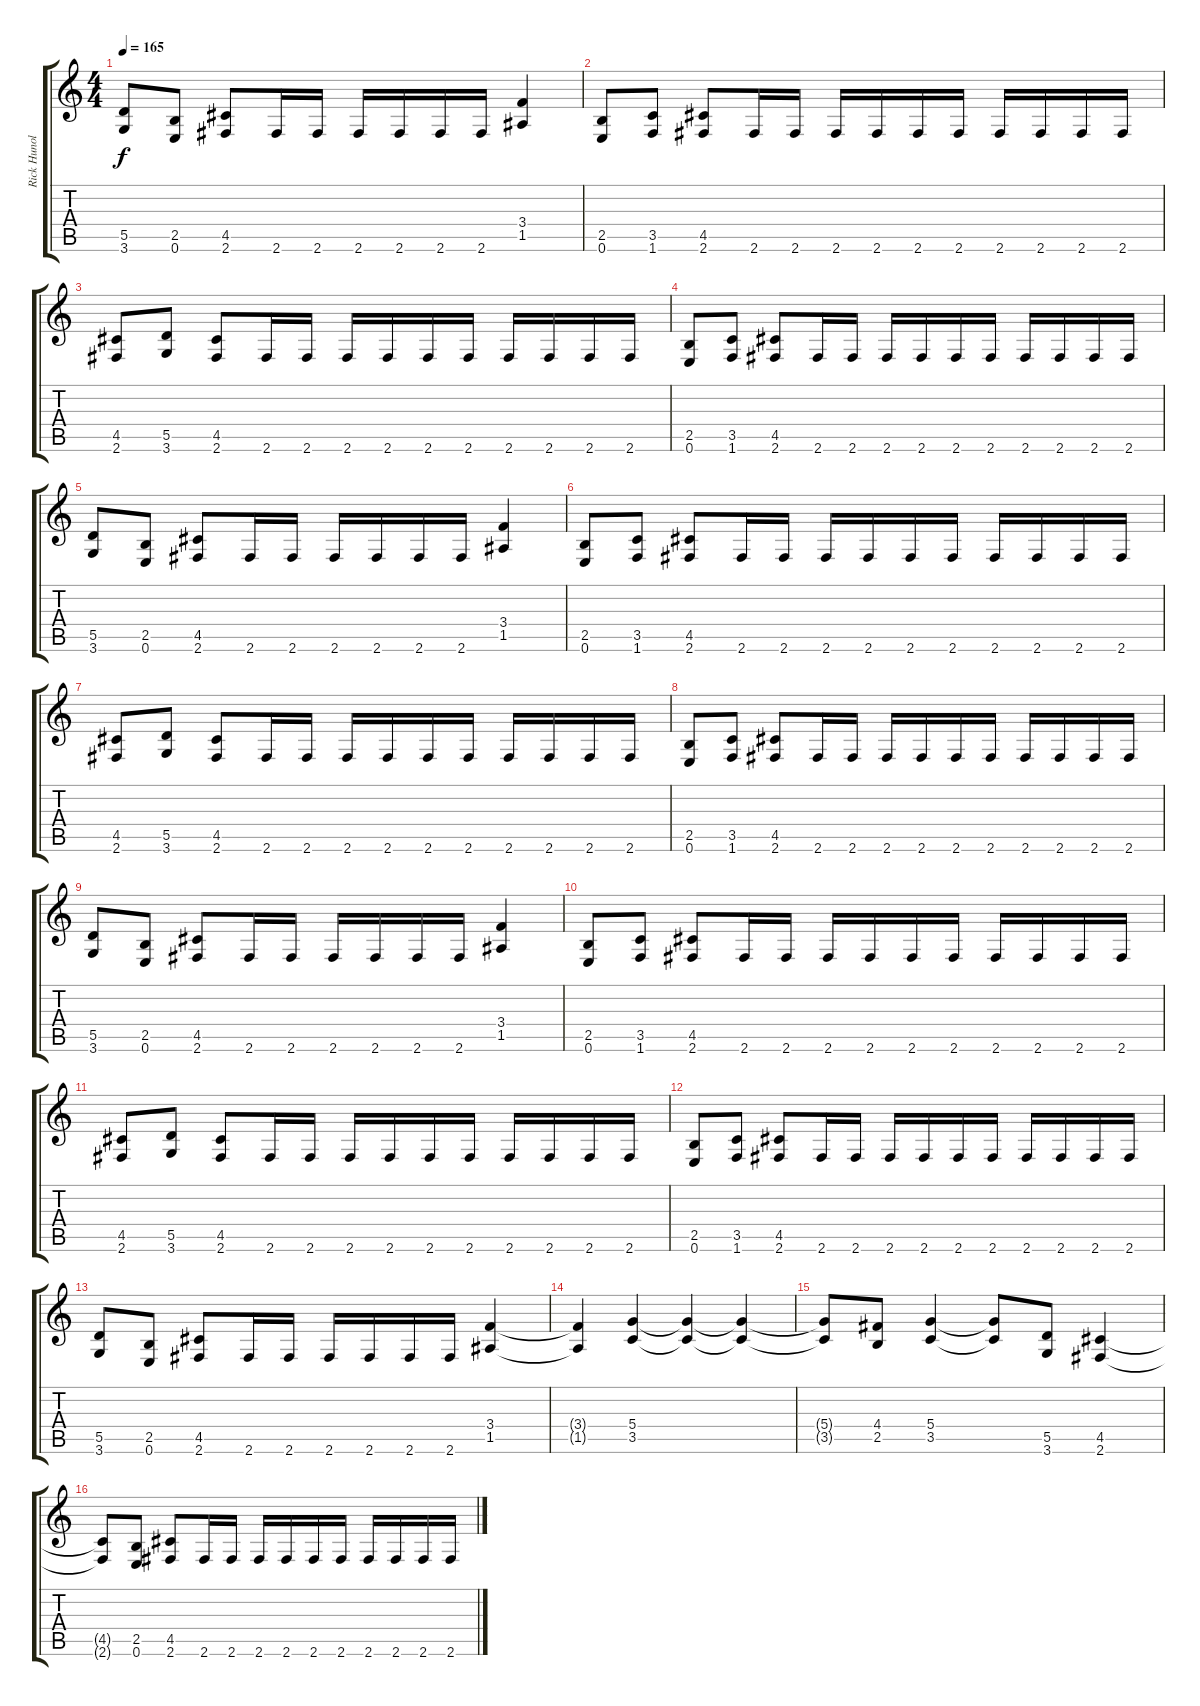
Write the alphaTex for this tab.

\track ("Rick Hunolt" "Rick Hunol") {instrument distortionguitar}
\staff {score tabs}
\tuning (E4 B3 G3 D3 A2 E2) {hide}
\ts (4 4)
\tempo 165
\clef g2
\ks c
(5.5 3.6).8{dy f} (2.5 0.6).8 (4.5 2.6).8 2.6.16 2.6.16 2.6.16 2.6.16 2.6.16 2.6.16 (3.4 1.5).4 |
(2.5 0.6).8 (3.5 1.6).8 (4.5 2.6).8 2.6.16 2.6.16 2.6.16 2.6.16 2.6.16 2.6.16 2.6.16 2.6.16 2.6.16 2.6.16 |
(4.5 2.6).8 (5.5 3.6).8 (4.5 2.6).8 2.6.16 2.6.16 2.6.16 2.6.16 2.6.16 2.6.16 2.6.16 2.6.16 2.6.16 2.6.16 |
(2.5 0.6).8 (3.5 1.6).8 (4.5 2.6).8 2.6.16 2.6.16 2.6.16 2.6.16 2.6.16 2.6.16 2.6.16 2.6.16 2.6.16 2.6.16 |
(5.5 3.6).8 (2.5 0.6).8 (4.5 2.6).8 2.6.16 2.6.16 2.6.16 2.6.16 2.6.16 2.6.16 (3.4 1.5).4 |
(2.5 0.6).8 (3.5 1.6).8 (4.5 2.6).8 2.6.16 2.6.16 2.6.16 2.6.16 2.6.16 2.6.16 2.6.16 2.6.16 2.6.16 2.6.16 |
(4.5 2.6).8 (5.5 3.6).8 (4.5 2.6).8 2.6.16 2.6.16 2.6.16 2.6.16 2.6.16 2.6.16 2.6.16 2.6.16 2.6.16 2.6.16 |
(2.5 0.6).8 (3.5 1.6).8 (4.5 2.6).8 2.6.16 2.6.16 2.6.16 2.6.16 2.6.16 2.6.16 2.6.16 2.6.16 2.6.16 2.6.16 |
(5.5 3.6).8 (2.5 0.6).8 (4.5 2.6).8 2.6.16 2.6.16 2.6.16 2.6.16 2.6.16 2.6.16 (3.4 1.5).4 |
(2.5 0.6).8 (3.5 1.6).8 (4.5 2.6).8 2.6.16 2.6.16 2.6.16 2.6.16 2.6.16 2.6.16 2.6.16 2.6.16 2.6.16 2.6.16 |
(4.5 2.6).8 (5.5 3.6).8 (4.5 2.6).8 2.6.16 2.6.16 2.6.16 2.6.16 2.6.16 2.6.16 2.6.16 2.6.16 2.6.16 2.6.16 |
(2.5 0.6).8 (3.5 1.6).8 (4.5 2.6).8 2.6.16 2.6.16 2.6.16 2.6.16 2.6.16 2.6.16 2.6.16 2.6.16 2.6.16 2.6.16 |
(5.5 3.6).8 (2.5 0.6).8 (4.5 2.6).8 2.6.16 2.6.16 2.6.16 2.6.16 2.6.16 2.6.16 (3.4 1.5).4 |
(3.4{t} 1.5{t}).4 (5.4 3.5).4 (5.4{t} 3.5{t}).4 (5.4{t} 3.5{t}).4 |
(5.4{t} 3.5{t}).8 (4.4 2.5).8 (5.4 3.5).4 (5.4{t} 3.5{t}).8 (5.5 3.6).8 (4.5 2.6).4 |
(4.5{t} 2.6{t}).8 (2.5 0.6).8 (4.5 2.6).8 2.6.16 2.6.16 2.6.16 2.6.16 2.6.16 2.6.16 2.6.16 2.6.16 2.6.16 2.6.16
